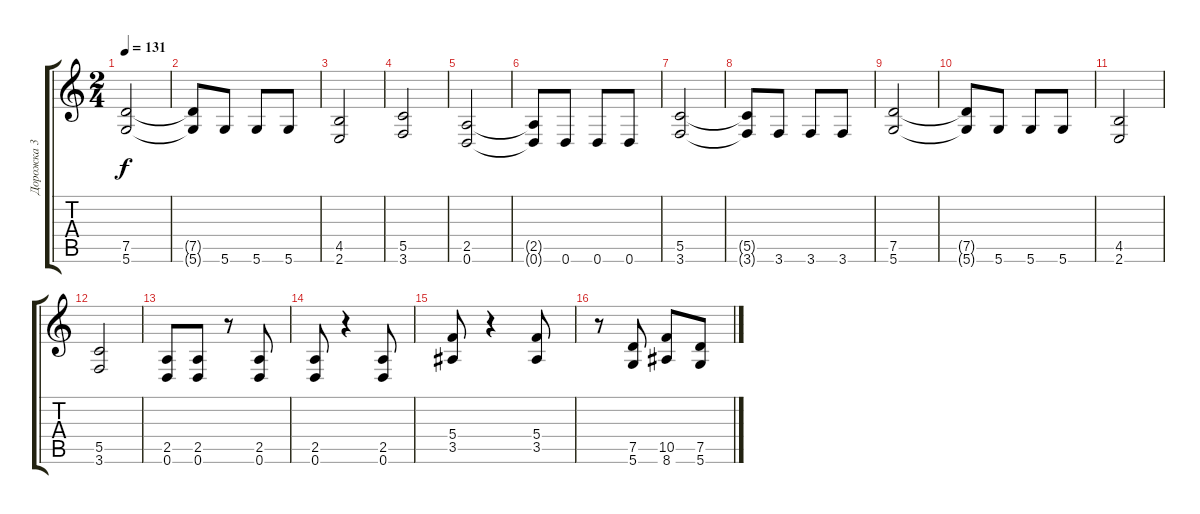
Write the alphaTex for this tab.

\track ("Дорожка 3" "Дорожка 3") {instrument distortionguitar}
\staff {score tabs}
\tuning (D4 A3 F3 C3 G2 D2) {hide}
\ts (2 4)
\tempo 131
\clef g2
\ks c
(7.5 5.6).2{dy f} |
(7.5{t} 5.6{t}).8 5.6.8 5.6.8 5.6.8 |
(4.5 2.6).2 |
(5.5 3.6).2 |
(2.5 0.6).2 |
(2.5{t} 0.6{t}).8 0.6.8 0.6.8 0.6.8 |
(5.5 3.6).2 |
(5.5{t} 3.6{t}).8 3.6.8 3.6.8 3.6.8 |
(7.5 5.6).2 |
(7.5{t} 5.6{t}).8 5.6.8 5.6.8 5.6.8 |
(4.5 2.6).2 |
(5.5 3.6).2 |
(2.5 0.6).8 (2.5 0.6).8 r.8 (2.5 0.6).8 |
(2.5 0.6).8 r.4 (2.5 0.6).8 |
(5.4 3.5).8 r.4 (5.4 3.5).8 |
r.8 (7.5 5.6).8 (10.5 8.6).8 (7.5 5.6).8
